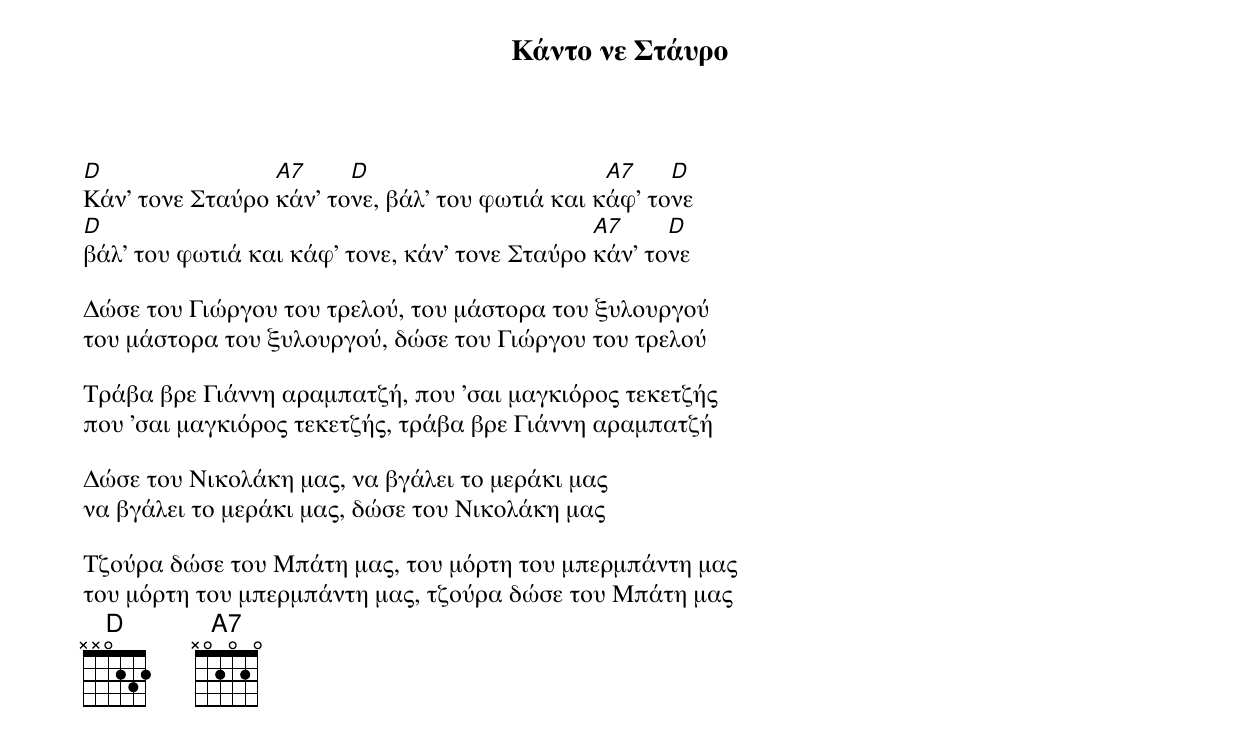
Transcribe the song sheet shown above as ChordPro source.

{title: Κάντο νε Στάυρο}

{start_of_verse}


[D]Κάν' τονε Σταύρο [A7]κάν' το[D]νε, βάλ' του φωτιά και κ[A7]άφ' το[D]νε
[D]βάλ' του φωτιά και κάφ' τονε, κάν' τονε Σταύρο [A7]κάν' το[D]νε

Δώσε του Γιώργου του τρελού, του μάστορα του ξυλουργού
του μάστορα του ξυλουργού, δώσε του Γιώργου του τρελού

Τράβα βρε Γιάννη αραμπατζή, που 'σαι μαγκιόρος τεκετζής
που 'σαι μαγκιόρος τεκετζής, τράβα βρε Γιάννη αραμπατζή

Δώσε του Νικολάκη μας, να βγάλει το μεράκι μας
να βγάλει το μεράκι μας, δώσε του Νικολάκη μας

Τζούρα δώσε του Μπάτη μας, του μόρτη του μπερμπάντη μας
του μόρτη του μπερμπάντη μας, τζούρα δώσε του Μπάτη μας
{end_of_verse}
